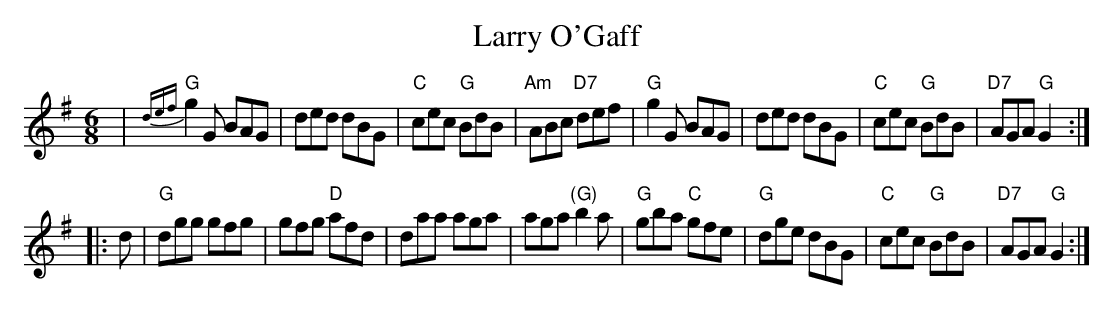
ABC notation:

X:1
T: Larry O'Gaff
M: 6/8
L: 1/8
K: G
| "G"{def}g2G BAG | ded dBG | "C"cec "G"BdB | "Am"ABc "D7"def \
| "G"g2G BAG | ded dBG | "C"cec "G"BdB | "D7"AGA "G"G2 :|
|: d \
| "G"dgg gfg | gfg "D"afd | daa aga | aga "(G)"b2a \
| "G"gba "C"gfe | "G"dge dBG | "C"cec "G"BdB | "D7"AGA "G"G2 :|
